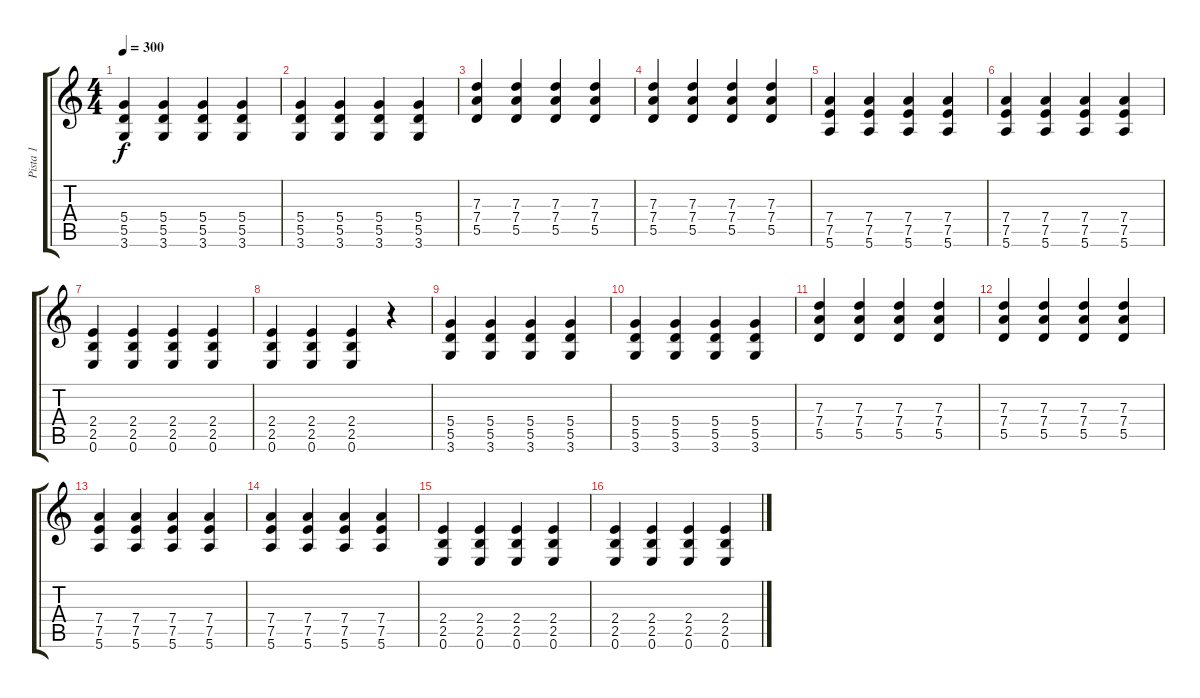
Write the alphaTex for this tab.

\track ("Pista 1" "Pista 1") {instrument distortionguitar}
\staff {score tabs}
\tuning (E4 B3 G3 D3 A2 E2) {hide}
\ts (4 4)
\tempo 300
\clef g2
\ks c
(5.4 5.5 3.6).4{dy f} (5.4 5.5 3.6).4 (5.4 5.5 3.6).4 (5.4 5.5 3.6).4 |
(5.4 5.5 3.6).4 (5.4 5.5 3.6).4 (5.4 5.5 3.6).4 (5.4 5.5 3.6).4 |
(7.3 7.4 5.5).4 (7.3 7.4 5.5).4 (7.3 7.4 5.5).4 (7.3 7.4 5.5).4 |
(7.3 7.4 5.5).4 (7.3 7.4 5.5).4 (7.3 7.4 5.5).4 (7.3 7.4 5.5).4 |
(7.4 7.5 5.6).4 (7.4 7.5 5.6).4 (7.4 7.5 5.6).4 (7.4 7.5 5.6).4 |
(7.4 7.5 5.6).4 (7.4 7.5 5.6).4 (7.4 7.5 5.6).4 (7.4 7.5 5.6).4 |
(2.4 2.5 0.6).4 (2.4 2.5 0.6).4 (2.4 2.5 0.6).4 (2.4 2.5 0.6).4 |
(2.4 2.5 0.6).4 (2.4 2.5 0.6).4 (2.4 2.5 0.6).4 r.4 |
(5.4 5.5 3.6).4 (5.4 5.5 3.6).4 (5.4 5.5 3.6).4 (5.4 5.5 3.6).4 |
(5.4 5.5 3.6).4 (5.4 5.5 3.6).4 (5.4 5.5 3.6).4 (5.4 5.5 3.6).4 |
(7.3 7.4 5.5).4 (7.3 7.4 5.5).4 (7.3 7.4 5.5).4 (7.3 7.4 5.5).4 |
(7.3 7.4 5.5).4 (7.3 7.4 5.5).4 (7.3 7.4 5.5).4 (7.3 7.4 5.5).4 |
(7.4 7.5 5.6).4 (7.4 7.5 5.6).4 (7.4 7.5 5.6).4 (7.4 7.5 5.6).4 |
(7.4 7.5 5.6).4 (7.4 7.5 5.6).4 (7.4 7.5 5.6).4 (7.4 7.5 5.6).4 |
(2.4 2.5 0.6).4 (2.4 2.5 0.6).4 (2.4 2.5 0.6).4 (2.4 2.5 0.6).4 |
(2.4 2.5 0.6).4 (2.4 2.5 0.6).4 (2.4 2.5 0.6).4 (2.4 2.5 0.6).4
